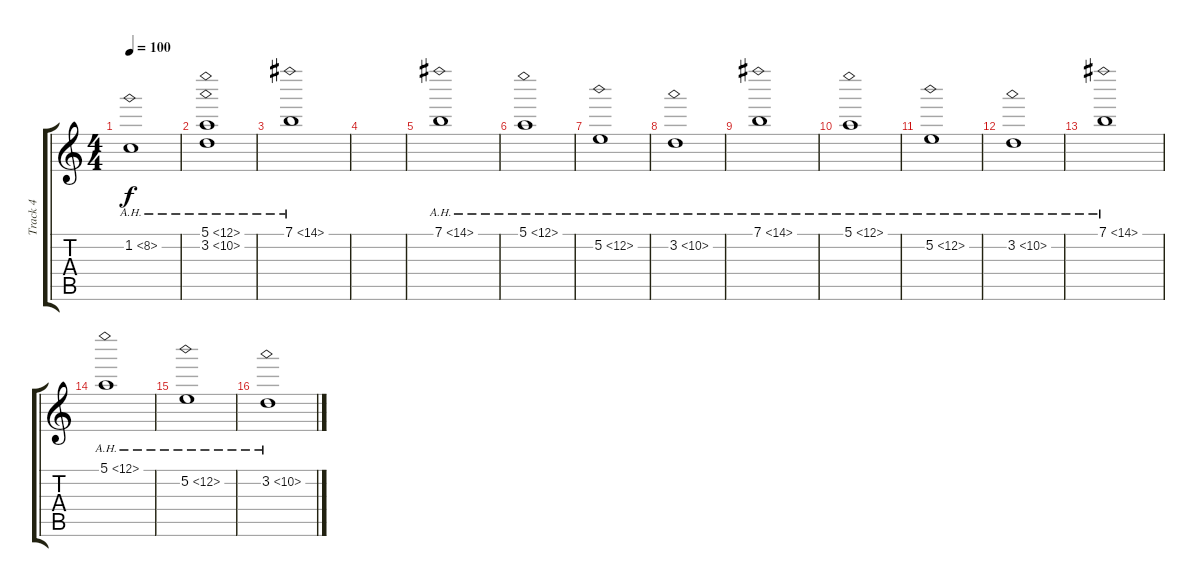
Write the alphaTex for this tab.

\track ("Track 4" "Track 4") {instrument electricguitarclean}
\staff {score tabs}
\tuning (E4 B3 G3 D3 A2 E2) {hide}
\ts (4 4)
\tempo 100
\clef g2
\ks c
1.2{ah 7}.1{dy f} |
(5.1{ah 7} 3.2{ah 7}).1 |
7.1{ah 7}.1 |
|
7.1{ah 7}.1 |
5.1{ah 7}.1 |
5.2{ah 7}.1 |
3.2{ah 7}.1 |
7.1{ah 7}.1 |
5.1{ah 7}.1 |
5.2{ah 7}.1 |
3.2{ah 7}.1 |
7.1{ah 7}.1 |
5.1{ah 7}.1 |
5.2{ah 7}.1 |
3.2{ah 7}.1
